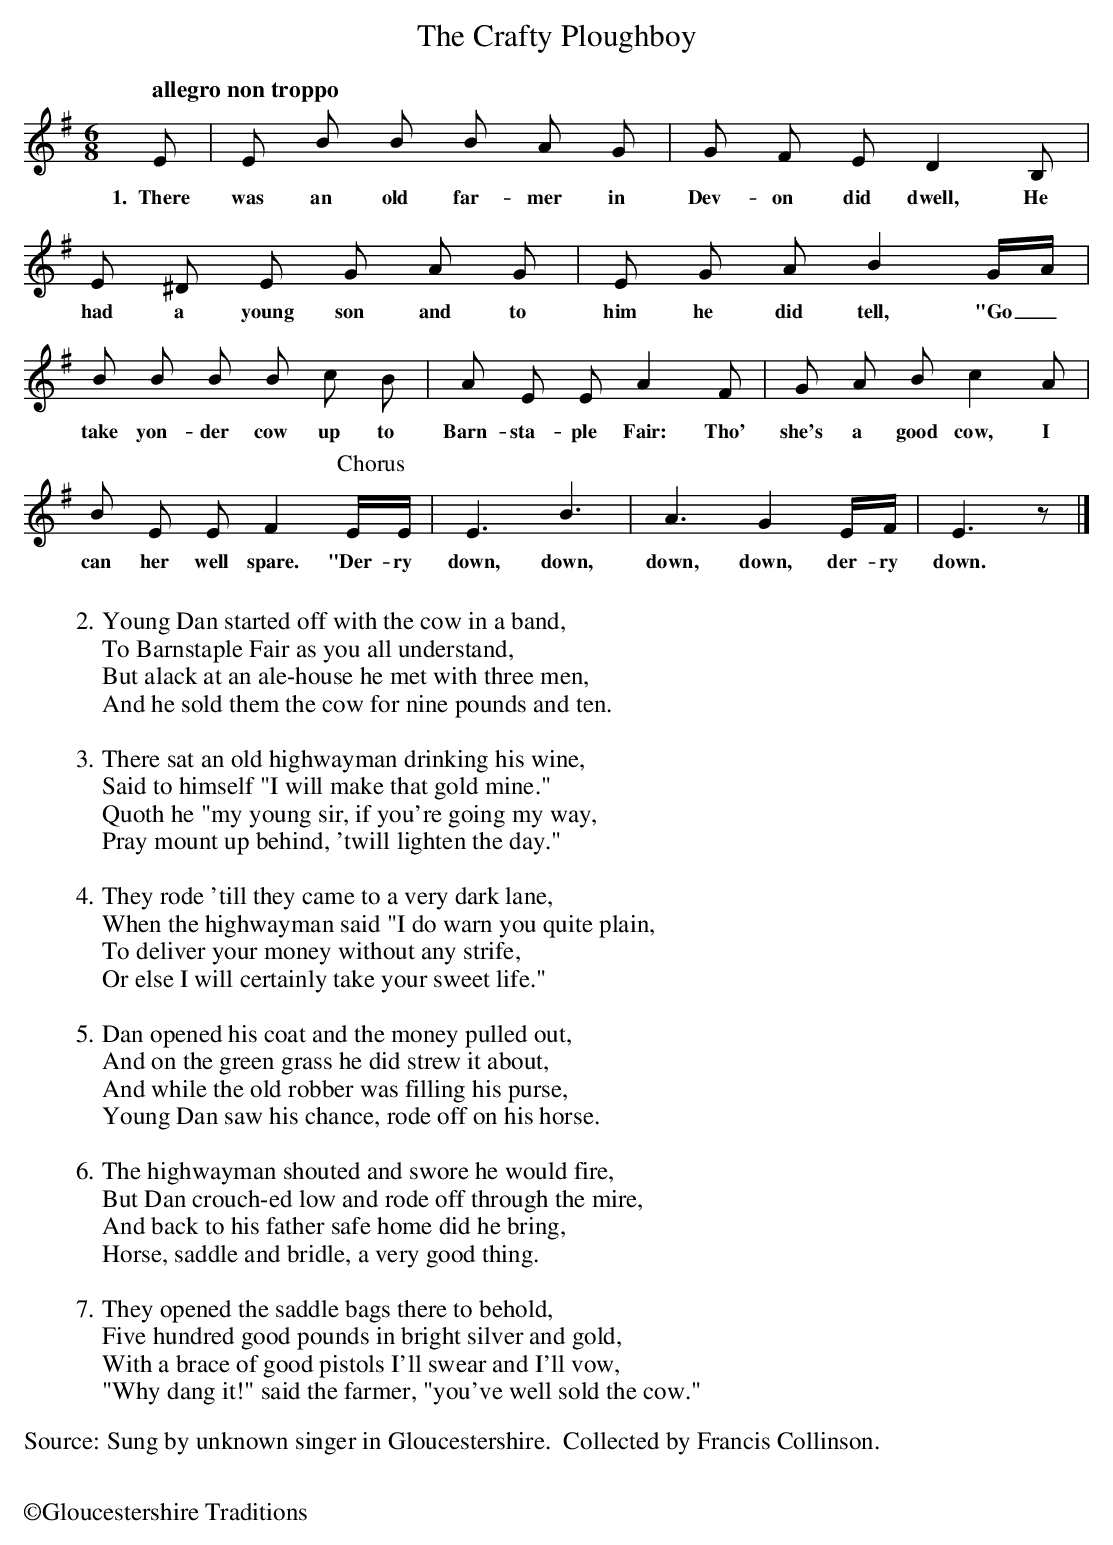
X:1
T:The Crafty Ploughboy
L:1/8
M:6/8
Q:"allegro non troppo"
K:Em
E|E B B B A G|G F E D2B,|E ^D E G A G |E G A B2 G/2A/2|
w:1.~~There was an old far- mer in Dev-on did dwell, He had a young son and to him he did tell, "Go_
B B B B c B|A E E A2F|G A B c2A|B E E F2[P:Chorus]E/2E/2|E3B3|A3G2E/2F/2|E3z|]
w:take  yon-der cow up to Barn-sta-ple Fair: Tho' she's a good cow, I can her well spare.  "Der-ry down, down, down, down, der-ry down.
W:
W:2. Young Dan started off with the cow in a band,
W:To Barnstaple Fair as you all understand,
W:But alack at an ale-house he met with three men,
W:And he sold them the cow for nine pounds and ten.
W:
W:3.There sat an old highwayman drinking his wine,
W:Said to himself "I will make that gold mine."
W:Quoth he "my young sir, if you're going my way,
W:Pray mount up behind, 'twill lighten the day."
W:
W:4. They rode 'till they came to a very dark lane,
W:When the highwayman said "I do warn you quite plain,
W:To deliver your money without any strife,
W:Or else I will certainly take your sweet life."
W:
W:5. Dan opened his coat and the money pulled out,
W:And on the green grass he did strew it about,
W:And while the old robber was filling his purse,
W:Young Dan saw his chance, rode off on his horse.
W:
W:6. The highwayman shouted and swore he would fire,
W:But Dan crouch-ed low and rode off through the mire,
W:And back to his father safe home did he bring,
W:Horse, saddle and bridle, a very good thing.
W:
W:7. They opened the saddle bags there to behold,
W:Five hundred good pounds in bright silver and gold,
W:With a brace of good pistols I'll swear and I'll vow,
W:"Why dang it!" said the farmer, "you've well sold the cow."
W:
